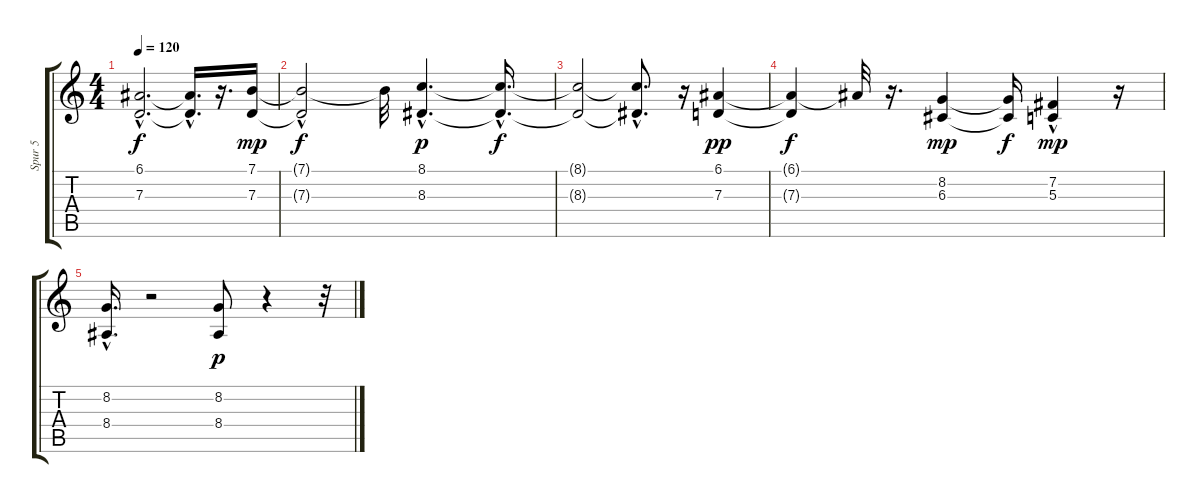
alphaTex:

\track ("Spur 5" "Spur 5") {instrument choiraahs}
\staff {score tabs}
\tuning (E4 B3 G3 D3 A2 E2) {hide}
\ts (4 4)
\tempo 120
\clef g2
\ks c
(6.1{hac t} 7.3{hac t}).2{d dy f} (6.1{hac t} 7.3{hac t}).16{d} r.16{d} (7.1 7.3).16{dy mp} |
(7.1{t} 7.3{hac t}).2{dy f} 7.1{t}.32 (8.1{hac} 8.3{hac}).4{d dy p} (8.1{hac t} 8.3{hac t}).16{d dy f} |
(8.1{t} 8.3{t}).2 (8.1{hac t} 8.3{hac t}).8{d} r.16 (6.1 7.3).4{dy pp} |
(6.1{t} 7.3{t}).4{dy f} 6.1{t}.32 r.16{d} (8.2 6.3).4{dy mp} (8.2{t} 6.3{t}).16{dy f} (7.2 5.3{hac}).4{dy mp} r.16 |
(8.2 8.4{hac}).16{d} r.2 (8.2 8.4).8{dy p} r.4 r.32
